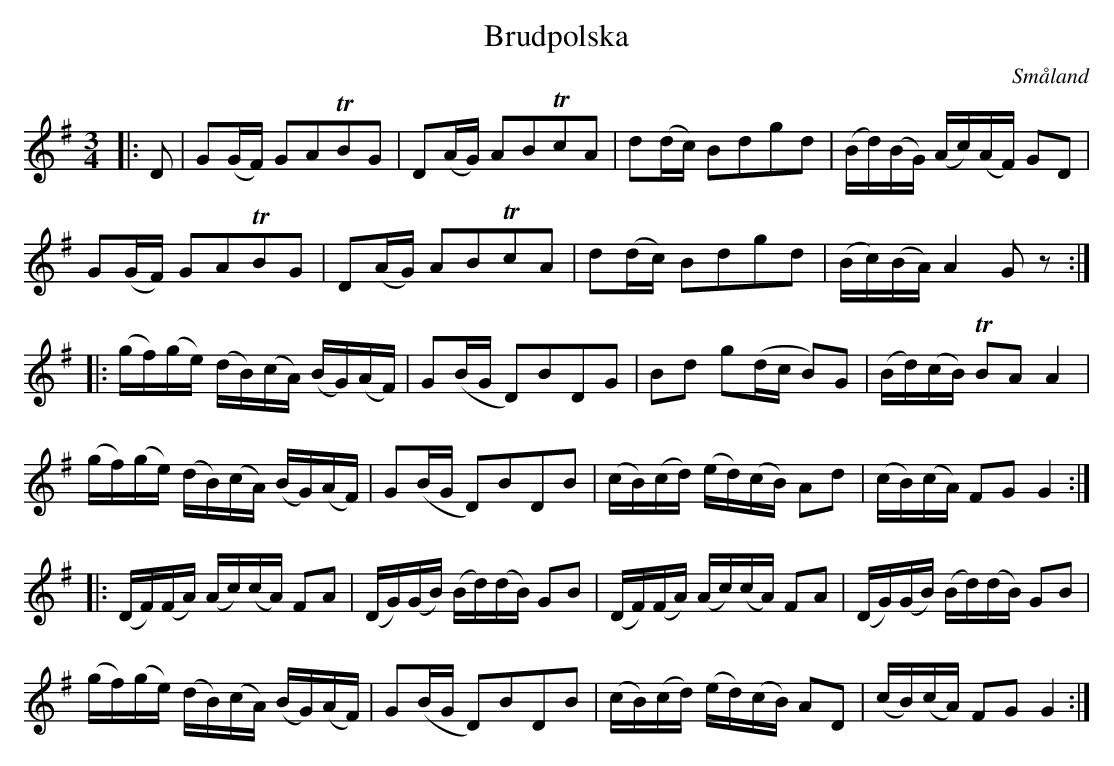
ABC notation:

X:1
T:Brudpolska
T:
O:Småland
M:3/4
L:1/16
K:G
|: D2 | G2(GF) G2A2TB2G2 | D2(AG) A2B2Tc2A2 | d2(dc) B2d2g2d2 | (Bd)(BG) (Ac)(AF) G2D2 |
 G2(GF) G2A2TB2G2 | D2(AG) A2B2Tc2A2 | d2(dc) B2d2g2d2 | (Bc)(BA) A4 G2 z2 ::
(gf)(ge) (dB)(cA) (BG)(AF) | G2(BG D2)B2D2G2 | B2d2 g2(dc B2)G2 | (Bd)(cB) TB2A2 A4 |
(gf)(ge) (dB)(cA) (BG)(AF) | G2(BG D2)B2D2B2 | (cB)(cd) (ed)(cB) A2d2 | (cB)(cA) F2G2 G4 ::
(DF)(FA) (Ac)(cA) F2A2 | (DG)(GB) (Bd)(dB) G2B2 | (DF)(FA) (Ac)(cA) F2A2 | (DG)(GB) (Bd)(dB) G2B2 |
(gf)(ge) (dB)(cA) (BG)(AF) | G2(BG D2)B2D2B2 | (cB)(cd) (ed)(cB) A2D2 | (cB)(cA) F2G2 G4:|
